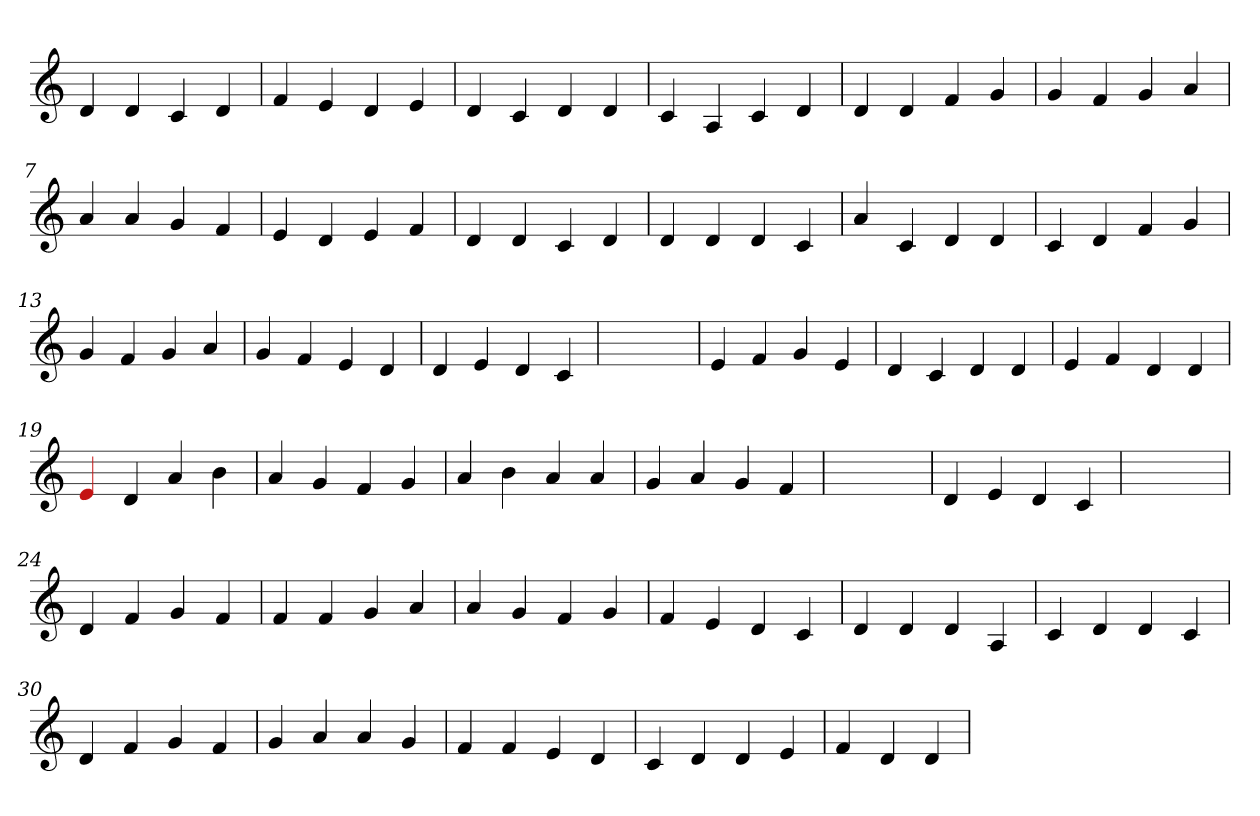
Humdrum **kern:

**kern
*part1
*staff1
*clefG2
=1
4d
4d
4c
4d
=2
4f
4e
4d
4e
=3
4d
4c
4d
4d
=4
4c
4A
4c
4d
=5
4d
4d
4f
4g
=6
4g
4f
4g
4a
=7
4a
4a
4g
4f
=8
4e
4d
4e
4f
=9
4d
4d
4c
4d
=10
4d
4d
4d
4c
=11
4a
4c
4d
4d
=12
4c
4d
4f
4g
=13
4g
4f
4g
4a
=14
4g
4f
4e
4d
=15
4d
4e
4d
4c
=16
1ryy
=16
4e
4f
4g
4e
=17
4d
4c
4d
4d
=18
4e
4f
4d
4d
=19
4Re
4d
4a
4b
=20
4a
4g
4f
4g
=21
4a
4b
4a
4a
=22
4g
4a
4g
4f
=23
1ryy
=23
4d
4e
4d
4c
=24
1ryy
=24
4d
4f
4g
4f
=25
4f
4f
4g
4a
=26
4a
4g
4f
4g
=27
4f
4e
4d
4c
=28
4d
4d
4d
4A
=29
4c
4d
4d
4c
=30
4d
4f
4g
4f
=31
4g
4a
4a
4g
=32
4f
4f
4e
4d
=33
4c
4d
4d
4e
=34
4f
4d
4d
=
*-
